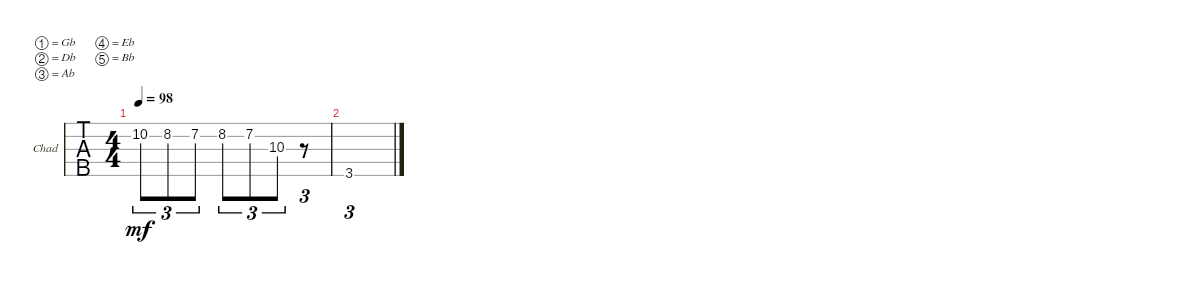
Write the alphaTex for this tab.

\defaultSystemsLayout 4
\bracketExtendMode groupsimilarinstruments
\firstSystemTrackNameOrientation horizontal
\otherSystemsTrackNameOrientation horizontal
\track ("Chad" "Chad") {instrument electricbassfinger}
\staff {tabs}
\tuning (Gb2 Db2 Ab1 Eb1 Bb0)
\ts (4 4)
\tempo 98
\clef f4
\ks c
10.2.8{tu (3 2) dy mf} 8.2.8{tu (3 2)} 7.2.8{tu (3 2)} 8.2.8{tu (3 2)} 7.2.8{tu (3 2)} 10.3.8{tu (3 2)} r.8{tu (3 2)} |
3.5.1{tu (3 2)}
